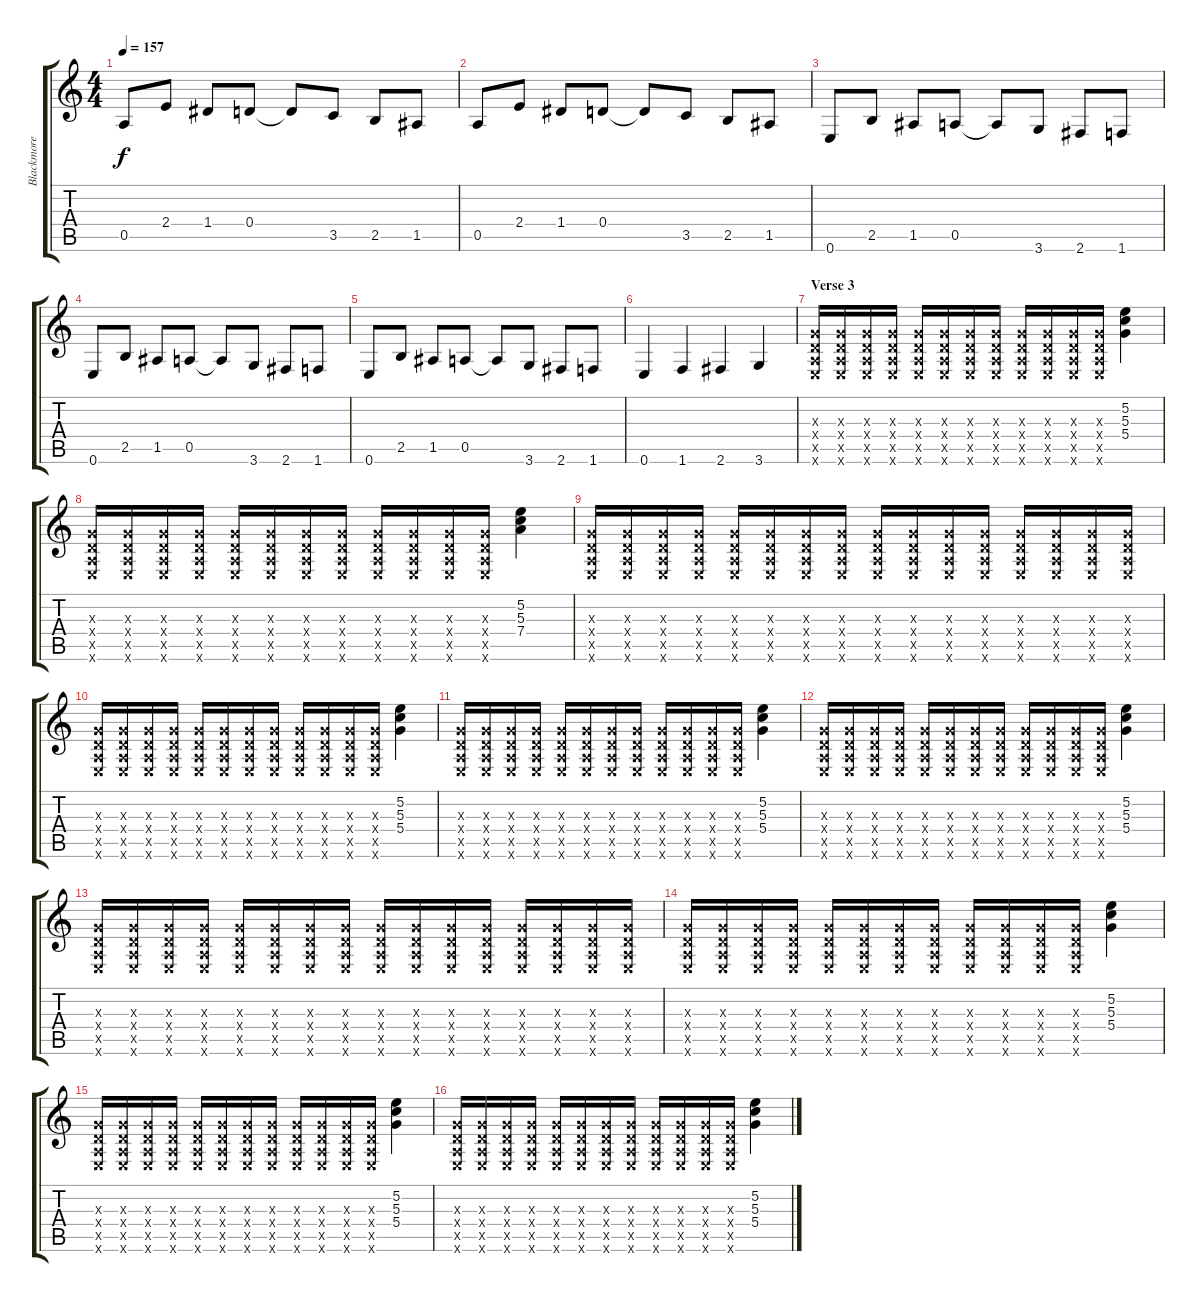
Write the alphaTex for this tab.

\track ("Blackmore" "Blackmore") {instrument overdrivenguitar}
\staff {score tabs}
\tuning (E4 B3 G3 D3 A2 E2) {hide}
\ts (4 4)
\tempo 157
\clef g2
\ks c
0.5.8{dy f} 2.4.8 1.4.8 0.4.8 0.4{t}.8 3.5.8 2.5.8 1.5.8 |
0.5.8 2.4.8 1.4.8 0.4.8 0.4{t}.8 3.5.8 2.5.8 1.5.8 |
0.6.8 2.5.8 1.5.8 0.5.8 0.5{t}.8 3.6.8 2.6.8 1.6.8 |
0.6.8 2.5.8 1.5.8 0.5.8 0.5{t}.8 3.6.8 2.6.8 1.6.8 |
0.6.8 2.5.8 1.5.8 0.5.8 0.5{t}.8 3.6.8 2.6.8 1.6.8 |
0.6.4 1.6.4 2.6.4 3.6.4 |
\section ("" "Verse 3")
(0.3{x} 0.4{x} 0.5{x} 0.6{x}).16 (0.3{x} 0.4{x} 0.5{x} 0.6{x}).16 (0.3{x} 0.4{x} 0.5{x} 0.6{x}).16 (0.3{x} 0.4{x} 0.5{x} 0.6{x}).16 (0.3{x} 0.4{x} 0.5{x} 0.6{x}).16 (0.3{x} 0.4{x} 0.5{x} 0.6{x}).16 (0.3{x} 0.4{x} 0.5{x} 0.6{x}).16 (0.3{x} 0.4{x} 0.5{x} 0.6{x}).16 (0.3{x} 0.4{x} 0.5{x} 0.6{x}).16 (0.3{x} 0.4{x} 0.5{x} 0.6{x}).16 (0.3{x} 0.4{x} 0.5{x} 0.6{x}).16 (0.3{x} 0.4{x} 0.5{x} 0.6{x}).16 (5.2 5.3 5.4).4 |
(0.3{x} 0.4{x} 0.5{x} 0.6{x}).16 (0.3{x} 0.4{x} 0.5{x} 0.6{x}).16 (0.3{x} 0.4{x} 0.5{x} 0.6{x}).16 (0.3{x} 0.4{x} 0.5{x} 0.6{x}).16 (0.3{x} 0.4{x} 0.5{x} 0.6{x}).16 (0.3{x} 0.4{x} 0.5{x} 0.6{x}).16 (0.3{x} 0.4{x} 0.5{x} 0.6{x}).16 (0.3{x} 0.4{x} 0.5{x} 0.6{x}).16 (0.3{x} 0.4{x} 0.5{x} 0.6{x}).16 (0.3{x} 0.4{x} 0.5{x} 0.6{x}).16 (0.3{x} 0.4{x} 0.5{x} 0.6{x}).16 (0.3{x} 0.4{x} 0.5{x} 0.6{x}).16 (5.2 5.3 7.4).4 |
(0.3{x} 0.4{x} 0.5{x} 0.6{x}).16 (0.3{x} 0.4{x} 0.5{x} 0.6{x}).16 (0.3{x} 0.4{x} 0.5{x} 0.6{x}).16 (0.3{x} 0.4{x} 0.5{x} 0.6{x}).16 (0.3{x} 0.4{x} 0.5{x} 0.6{x}).16 (0.3{x} 0.4{x} 0.5{x} 0.6{x}).16 (0.3{x} 0.4{x} 0.5{x} 0.6{x}).16 (0.3{x} 0.4{x} 0.5{x} 0.6{x}).16 (0.3{x} 0.4{x} 0.5{x} 0.6{x}).16 (0.3{x} 0.4{x} 0.5{x} 0.6{x}).16 (0.3{x} 0.4{x} 0.5{x} 0.6{x}).16 (0.3{x} 0.4{x} 0.5{x} 0.6{x}).16 (0.3{x} 0.4{x} 0.5{x} 0.6{x}).16 (0.3{x} 0.4{x} 0.5{x} 0.6{x}).16 (0.3{x} 0.4{x} 0.5{x} 0.6{x}).16 (0.3{x} 0.4{x} 0.5{x} 0.6{x}).16 |
(0.3{x} 0.4{x} 0.5{x} 0.6{x}).16 (0.3{x} 0.4{x} 0.5{x} 0.6{x}).16 (0.3{x} 0.4{x} 0.5{x} 0.6{x}).16 (0.3{x} 0.4{x} 0.5{x} 0.6{x}).16 (0.3{x} 0.4{x} 0.5{x} 0.6{x}).16 (0.3{x} 0.4{x} 0.5{x} 0.6{x}).16 (0.3{x} 0.4{x} 0.5{x} 0.6{x}).16 (0.3{x} 0.4{x} 0.5{x} 0.6{x}).16 (0.3{x} 0.4{x} 0.5{x} 0.6{x}).16 (0.3{x} 0.4{x} 0.5{x} 0.6{x}).16 (0.3{x} 0.4{x} 0.5{x} 0.6{x}).16 (0.3{x} 0.4{x} 0.5{x} 0.6{x}).16 (5.2 5.3 5.4).4 |
(0.3{x} 0.4{x} 0.5{x} 0.6{x}).16 (0.3{x} 0.4{x} 0.5{x} 0.6{x}).16 (0.3{x} 0.4{x} 0.5{x} 0.6{x}).16 (0.3{x} 0.4{x} 0.5{x} 0.6{x}).16 (0.3{x} 0.4{x} 0.5{x} 0.6{x}).16 (0.3{x} 0.4{x} 0.5{x} 0.6{x}).16 (0.3{x} 0.4{x} 0.5{x} 0.6{x}).16 (0.3{x} 0.4{x} 0.5{x} 0.6{x}).16 (0.3{x} 0.4{x} 0.5{x} 0.6{x}).16 (0.3{x} 0.4{x} 0.5{x} 0.6{x}).16 (0.3{x} 0.4{x} 0.5{x} 0.6{x}).16 (0.3{x} 0.4{x} 0.5{x} 0.6{x}).16 (5.2 5.3 5.4).4 |
(0.3{x} 0.4{x} 0.5{x} 0.6{x}).16 (0.3{x} 0.4{x} 0.5{x} 0.6{x}).16 (0.3{x} 0.4{x} 0.5{x} 0.6{x}).16 (0.3{x} 0.4{x} 0.5{x} 0.6{x}).16 (0.3{x} 0.4{x} 0.5{x} 0.6{x}).16 (0.3{x} 0.4{x} 0.5{x} 0.6{x}).16 (0.3{x} 0.4{x} 0.5{x} 0.6{x}).16 (0.3{x} 0.4{x} 0.5{x} 0.6{x}).16 (0.3{x} 0.4{x} 0.5{x} 0.6{x}).16 (0.3{x} 0.4{x} 0.5{x} 0.6{x}).16 (0.3{x} 0.4{x} 0.5{x} 0.6{x}).16 (0.3{x} 0.4{x} 0.5{x} 0.6{x}).16 (5.2 5.3 5.4).4 |
(0.3{x} 0.4{x} 0.5{x} 0.6{x}).16 (0.3{x} 0.4{x} 0.5{x} 0.6{x}).16 (0.3{x} 0.4{x} 0.5{x} 0.6{x}).16 (0.3{x} 0.4{x} 0.5{x} 0.6{x}).16 (0.3{x} 0.4{x} 0.5{x} 0.6{x}).16 (0.3{x} 0.4{x} 0.5{x} 0.6{x}).16 (0.3{x} 0.4{x} 0.5{x} 0.6{x}).16 (0.3{x} 0.4{x} 0.5{x} 0.6{x}).16 (0.3{x} 0.4{x} 0.5{x} 0.6{x}).16 (0.3{x} 0.4{x} 0.5{x} 0.6{x}).16 (0.3{x} 0.4{x} 0.5{x} 0.6{x}).16 (0.3{x} 0.4{x} 0.5{x} 0.6{x}).16 (0.3{x} 0.4{x} 0.5{x} 0.6{x}).16 (0.3{x} 0.4{x} 0.5{x} 0.6{x}).16 (0.3{x} 0.4{x} 0.5{x} 0.6{x}).16 (0.3{x} 0.4{x} 0.5{x} 0.6{x}).16 |
(0.3{x} 0.4{x} 0.5{x} 0.6{x}).16 (0.3{x} 0.4{x} 0.5{x} 0.6{x}).16 (0.3{x} 0.4{x} 0.5{x} 0.6{x}).16 (0.3{x} 0.4{x} 0.5{x} 0.6{x}).16 (0.3{x} 0.4{x} 0.5{x} 0.6{x}).16 (0.3{x} 0.4{x} 0.5{x} 0.6{x}).16 (0.3{x} 0.4{x} 0.5{x} 0.6{x}).16 (0.3{x} 0.4{x} 0.5{x} 0.6{x}).16 (0.3{x} 0.4{x} 0.5{x} 0.6{x}).16 (0.3{x} 0.4{x} 0.5{x} 0.6{x}).16 (0.3{x} 0.4{x} 0.5{x} 0.6{x}).16 (0.3{x} 0.4{x} 0.5{x} 0.6{x}).16 (5.2 5.3 5.4).4 |
(0.3{x} 0.4{x} 0.5{x} 0.6{x}).16 (0.3{x} 0.4{x} 0.5{x} 0.6{x}).16 (0.3{x} 0.4{x} 0.5{x} 0.6{x}).16 (0.3{x} 0.4{x} 0.5{x} 0.6{x}).16 (0.3{x} 0.4{x} 0.5{x} 0.6{x}).16 (0.3{x} 0.4{x} 0.5{x} 0.6{x}).16 (0.3{x} 0.4{x} 0.5{x} 0.6{x}).16 (0.3{x} 0.4{x} 0.5{x} 0.6{x}).16 (0.3{x} 0.4{x} 0.5{x} 0.6{x}).16 (0.3{x} 0.4{x} 0.5{x} 0.6{x}).16 (0.3{x} 0.4{x} 0.5{x} 0.6{x}).16 (0.3{x} 0.4{x} 0.5{x} 0.6{x}).16 (5.2 5.3 5.4).4 |
(0.3{x} 0.4{x} 0.5{x} 0.6{x}).16 (0.3{x} 0.4{x} 0.5{x} 0.6{x}).16 (0.3{x} 0.4{x} 0.5{x} 0.6{x}).16 (0.3{x} 0.4{x} 0.5{x} 0.6{x}).16 (0.3{x} 0.4{x} 0.5{x} 0.6{x}).16 (0.3{x} 0.4{x} 0.5{x} 0.6{x}).16 (0.3{x} 0.4{x} 0.5{x} 0.6{x}).16 (0.3{x} 0.4{x} 0.5{x} 0.6{x}).16 (0.3{x} 0.4{x} 0.5{x} 0.6{x}).16 (0.3{x} 0.4{x} 0.5{x} 0.6{x}).16 (0.3{x} 0.4{x} 0.5{x} 0.6{x}).16 (0.3{x} 0.4{x} 0.5{x} 0.6{x}).16 (5.2 5.3 5.4).4
